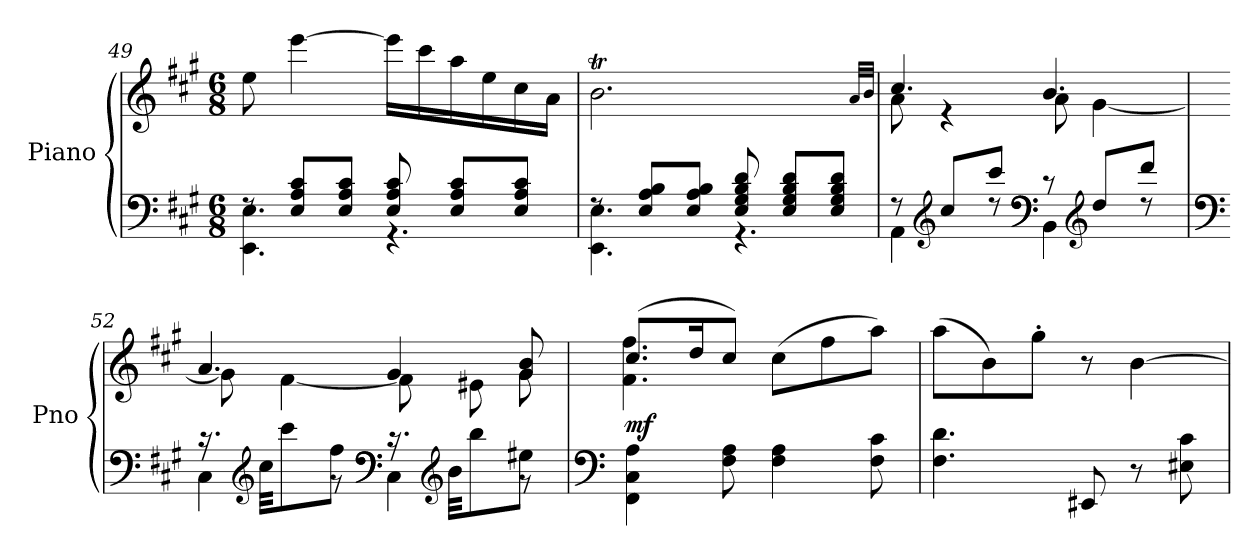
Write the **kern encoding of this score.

**kern	**kern	**dynam
*part1	*part1	*part1
*staff2	*staff1	*staff1/2
*I"Piano	*	*
*I'Pno	*	*
*clefF4	*clefG2	*
*k[f#c#g#]	*k[f#c#g#]	*
*M6/8	*M6/8	*
=49	=49	=49
*^	*	*
8rF	4.EE\ 4.E\	8ee\	.
8E/ 8A/ 8c#/L	.	[4eee\	.
8E/ 8A/ 8c#/J	.	.	.
8E/ 8A/ 8c#/	4.r	16eee\LL]	.
.	.	16ccc#\	.
8E/ 8A/ 8c#/L	.	16aa\	.
.	.	16ee\	.
8E/ 8A/ 8c#/J	.	16cc#\	.
.	.	16a\JJ	.
=50	=50	=50	=50
8rF	4.EE\ 4.E\	2.bT\	.
8E/ 8A/ 8B/L	.	.	.
8E/ 8A/ 8B/J	.	.	.
8E/ 8G#/ 8B/ 8d/	4.r	.	.
8E/ 8G#/ 8B/ 8d/L	.	.	.
8E/ 8G#/ 8B/ 8d/J	.	.	.
.	.	32qa/LLL	.
.	.	32qb/JJJ	.
=51	=51	=51	=51
*	*	*^	*
8r	4AA\	4.cc#/	8a\	.
*clefG2	*	*	*	*
8cc#/L	.	.	4r	.
8ccc#/J	8rdd	.	.	.
*clefF4	*	*	*	*
8r	4BB\	4.b/	8a\	.
*clefG2	*	*	*	*
8dd/L	.	.	[4g#\	.
8ddd/J	8rdd	.	.	.
!!LO:LB:g=z	!!
=52	=52	=52	=52	=52
*clefF4	*	*	*	*
16.r	4C#\	4.a/	8g#\]	.
*clefG2	*	*	*	*
32cc#\KKL	.	.	.	.
8ccc#\	.	.	[4f#\	.
8ff#\J	8rg	.	.	.
*clefF4	*	*	*	*
16.r	4C#\	4g#/	8f#\]	.
*clefG2	*	*	*	*
32b\KKL	.	.	.	.
8bb\	.	.	8e#X\	.
8ee#X\J	8rg	8g#/ 8b/	8g#\	.
*v	*v	*	*	*
=53	=53	=53	=53
*clefF4	*	*	*
*^	*	*	*
!	!	!	!	!LO:DY:a=2
*v	*v	*	*	*
4FF#\ 4C#\ 4A\	(>8.cc#/L	4.f#\ 4.ff#\	mf
.	16dd/K	.	.
8F#\ 8A\	8cc#/J)	.	.
4F#\ 4A\	(>8cc#\L	4.ryy	.
.	8ff#\	.	.
8F#\ 8c#\	8aa\J)	.	.
*	*v	*v	*
=54	=54	=54
4.F#\ 4.d\	(>8aa\L	.
.	8b\)	.
.	8gg#'\J	.
8EE#X/	8r	.
8r	[4b\	.
8E#X\ 8c#\	.	.
=	=	=
*-	*-	*-
